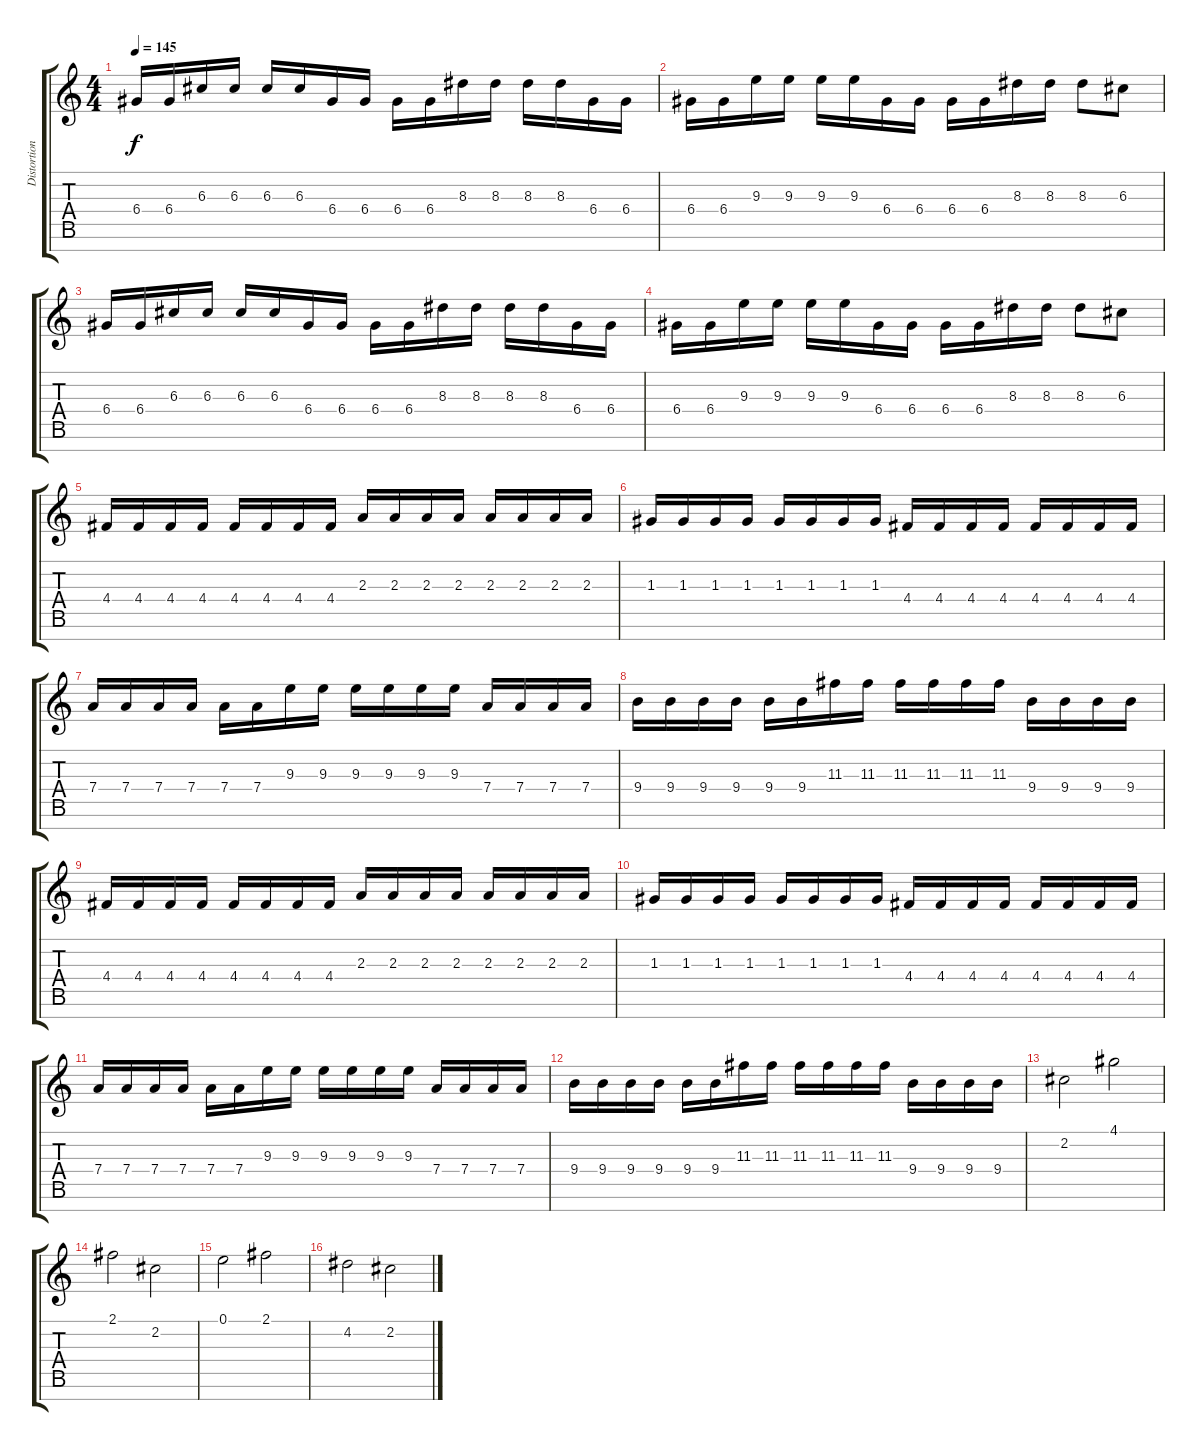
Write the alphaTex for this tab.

\track ("Distortion Guitar 1" "Distortion") {instrument distortionguitar}
\staff {score tabs}
\tuning (E4 B3 G3 D3 A2 E2 B1) {hide}
\ts (4 4)
\tempo 145
\clef g2
\ks c
6.4.16{dy f} 6.4.16 6.3.16 6.3.16 6.3.16 6.3.16 6.4.16 6.4.16 6.4.16 6.4.16 8.3.16 8.3.16 8.3.16 8.3.16 6.4.16 6.4.16 |
6.4.16 6.4.16 9.3.16 9.3.16 9.3.16 9.3.16 6.4.16 6.4.16 6.4.16 6.4.16 8.3.16 8.3.16 8.3.8 6.3.8 |
6.4.16 6.4.16 6.3.16 6.3.16 6.3.16 6.3.16 6.4.16 6.4.16 6.4.16 6.4.16 8.3.16 8.3.16 8.3.16 8.3.16 6.4.16 6.4.16 |
6.4.16 6.4.16 9.3.16 9.3.16 9.3.16 9.3.16 6.4.16 6.4.16 6.4.16 6.4.16 8.3.16 8.3.16 8.3.8 6.3.8 |
4.4.16 4.4.16 4.4.16 4.4.16 4.4.16 4.4.16 4.4.16 4.4.16 2.3.16 2.3.16 2.3.16 2.3.16 2.3.16 2.3.16 2.3.16 2.3.16 |
1.3.16 1.3.16 1.3.16 1.3.16 1.3.16 1.3.16 1.3.16 1.3.16 4.4.16 4.4.16 4.4.16 4.4.16 4.4.16 4.4.16 4.4.16 4.4.16 |
7.4.16 7.4.16 7.4.16 7.4.16 7.4.16 7.4.16 9.3.16 9.3.16 9.3.16 9.3.16 9.3.16 9.3.16 7.4.16 7.4.16 7.4.16 7.4.16 |
9.4.16 9.4.16 9.4.16 9.4.16 9.4.16 9.4.16 11.3.16 11.3.16 11.3.16 11.3.16 11.3.16 11.3.16 9.4.16 9.4.16 9.4.16 9.4.16 |
4.4.16 4.4.16 4.4.16 4.4.16 4.4.16 4.4.16 4.4.16 4.4.16 2.3.16 2.3.16 2.3.16 2.3.16 2.3.16 2.3.16 2.3.16 2.3.16 |
1.3.16 1.3.16 1.3.16 1.3.16 1.3.16 1.3.16 1.3.16 1.3.16 4.4.16 4.4.16 4.4.16 4.4.16 4.4.16 4.4.16 4.4.16 4.4.16 |
7.4.16 7.4.16 7.4.16 7.4.16 7.4.16 7.4.16 9.3.16 9.3.16 9.3.16 9.3.16 9.3.16 9.3.16 7.4.16 7.4.16 7.4.16 7.4.16 |
9.4.16 9.4.16 9.4.16 9.4.16 9.4.16 9.4.16 11.3.16 11.3.16 11.3.16 11.3.16 11.3.16 11.3.16 9.4.16 9.4.16 9.4.16 9.4.16 |
2.2.2 4.1.2 |
2.1.2 2.2.2 |
0.1.2 2.1.2 |
4.2.2 2.2.2
